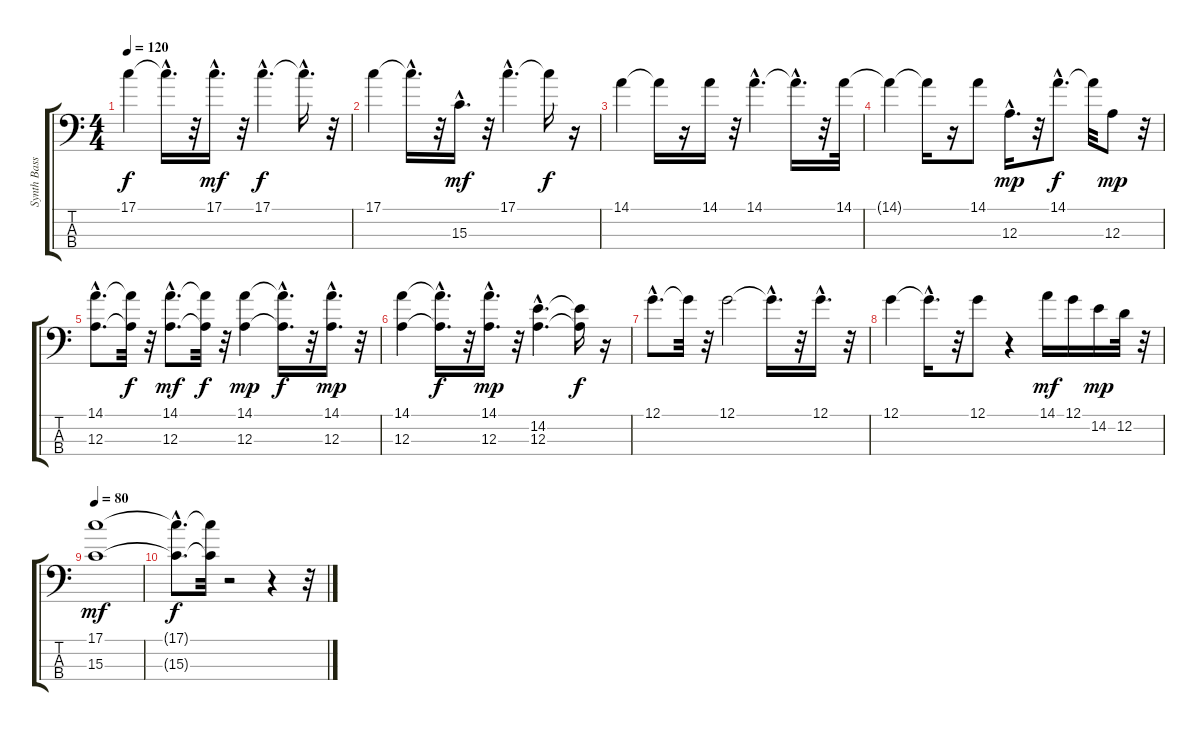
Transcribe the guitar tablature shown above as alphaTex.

\track ("Synth Bass" "Synth Bass") {instrument acousticguitarnylon}
\staff {score tabs}
\tuning (G2 D2 A1 E1) {hide}
\ts (4 4)
\tempo 120
\clef f4
\ks c
17.1.4{dy f} 17.1{hac t}.16{d} r.32 17.1{hac}.16{d dy mf} r.32 17.1{hac}.4{d dy f} 17.1{hac t}.16{d} r.32 |
17.1.4 17.1{hac t}.16{d} r.32 15.3{hac}.16{d dy mf} r.32 17.1{hac}.4{d} 17.1{t}.16{dy f} r.16 |
14.1.4 14.1{t}.16 r.16 14.1.16 r.32 14.1{hac}.4{d} 14.1{hac t}.16{d} r.32 14.1.32 |
14.1{t}.4 14.1{t}.16 r.16 14.1.8 12.3{hac}.16{d dy mp} r.32 14.1{hac}.8{d dy f} 14.1{t}.32 12.3.8{dy mp} r.32 |
(14.1{hac} 12.3{hac}).8{d} (14.1{t} 12.3{t}).32{dy f} r.32 (14.1{hac} 12.3{hac}).8{d dy mf} (14.1{t} 12.3{t}).32{dy f} r.32 (14.1 12.3).4{dy mp} (14.1{hac t} 12.3{hac t}).16{d dy f} r.32 (14.1{hac} 12.3{hac}).16{d dy mp} r.32 |
(14.1 12.3).4 (14.1{hac t} 12.3{hac t}).16{d dy f} r.32 (14.1{hac} 12.3{hac}).16{d dy mp} r.32 (14.2{hac} 12.3{hac}).4{d} (14.2{t} 12.3{t}).16{dy f} r.16 |
12.1{hac}.8{d} 12.1{t}.32 r.32 12.1.2 12.1{hac t}.16{d} r.32 12.1{hac}.16{d} r.32 |
12.1.4 12.1{hac t}.16{d} r.32 12.1.8 r.4 14.1.16{dy mf} 12.1.16 14.2.16{dy mp} 12.2.32 r.32 |
\tempo 80
(17.1 15.3).1{dy mf} |
(17.1{hac t} 15.3{hac t}).8{d dy f} (17.1{t} 15.3{t}).32 r.2 r.4 r.32
